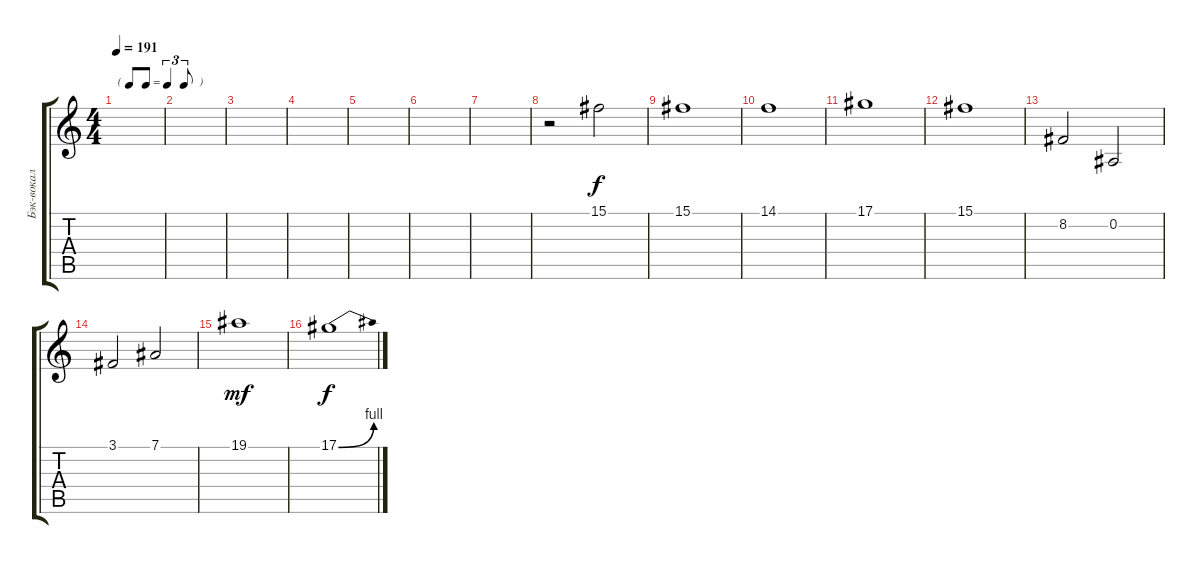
\track ("Бэк-вокал" "Бэк-вокал") {instrument fx7echoes}
\staff {score tabs}
\tuning (Eb4 Bb3 Gb3 Db3 Ab2 Eb2) {hide}
\ts (4 4)
\tf triplet8th
\tempo 191
\clef g2
\ks c
|
|
|
|
|
|
|
r.2 15.1.2{dy f} |
15.1.1 |
14.1.1 |
17.1.1 |
15.1.1 |
8.2.2 0.2.2 |
3.1.2 7.1.2 |
19.1.1{dy mf} |
17.1{be (bend 0 0 60 4)}.1{dy f}
